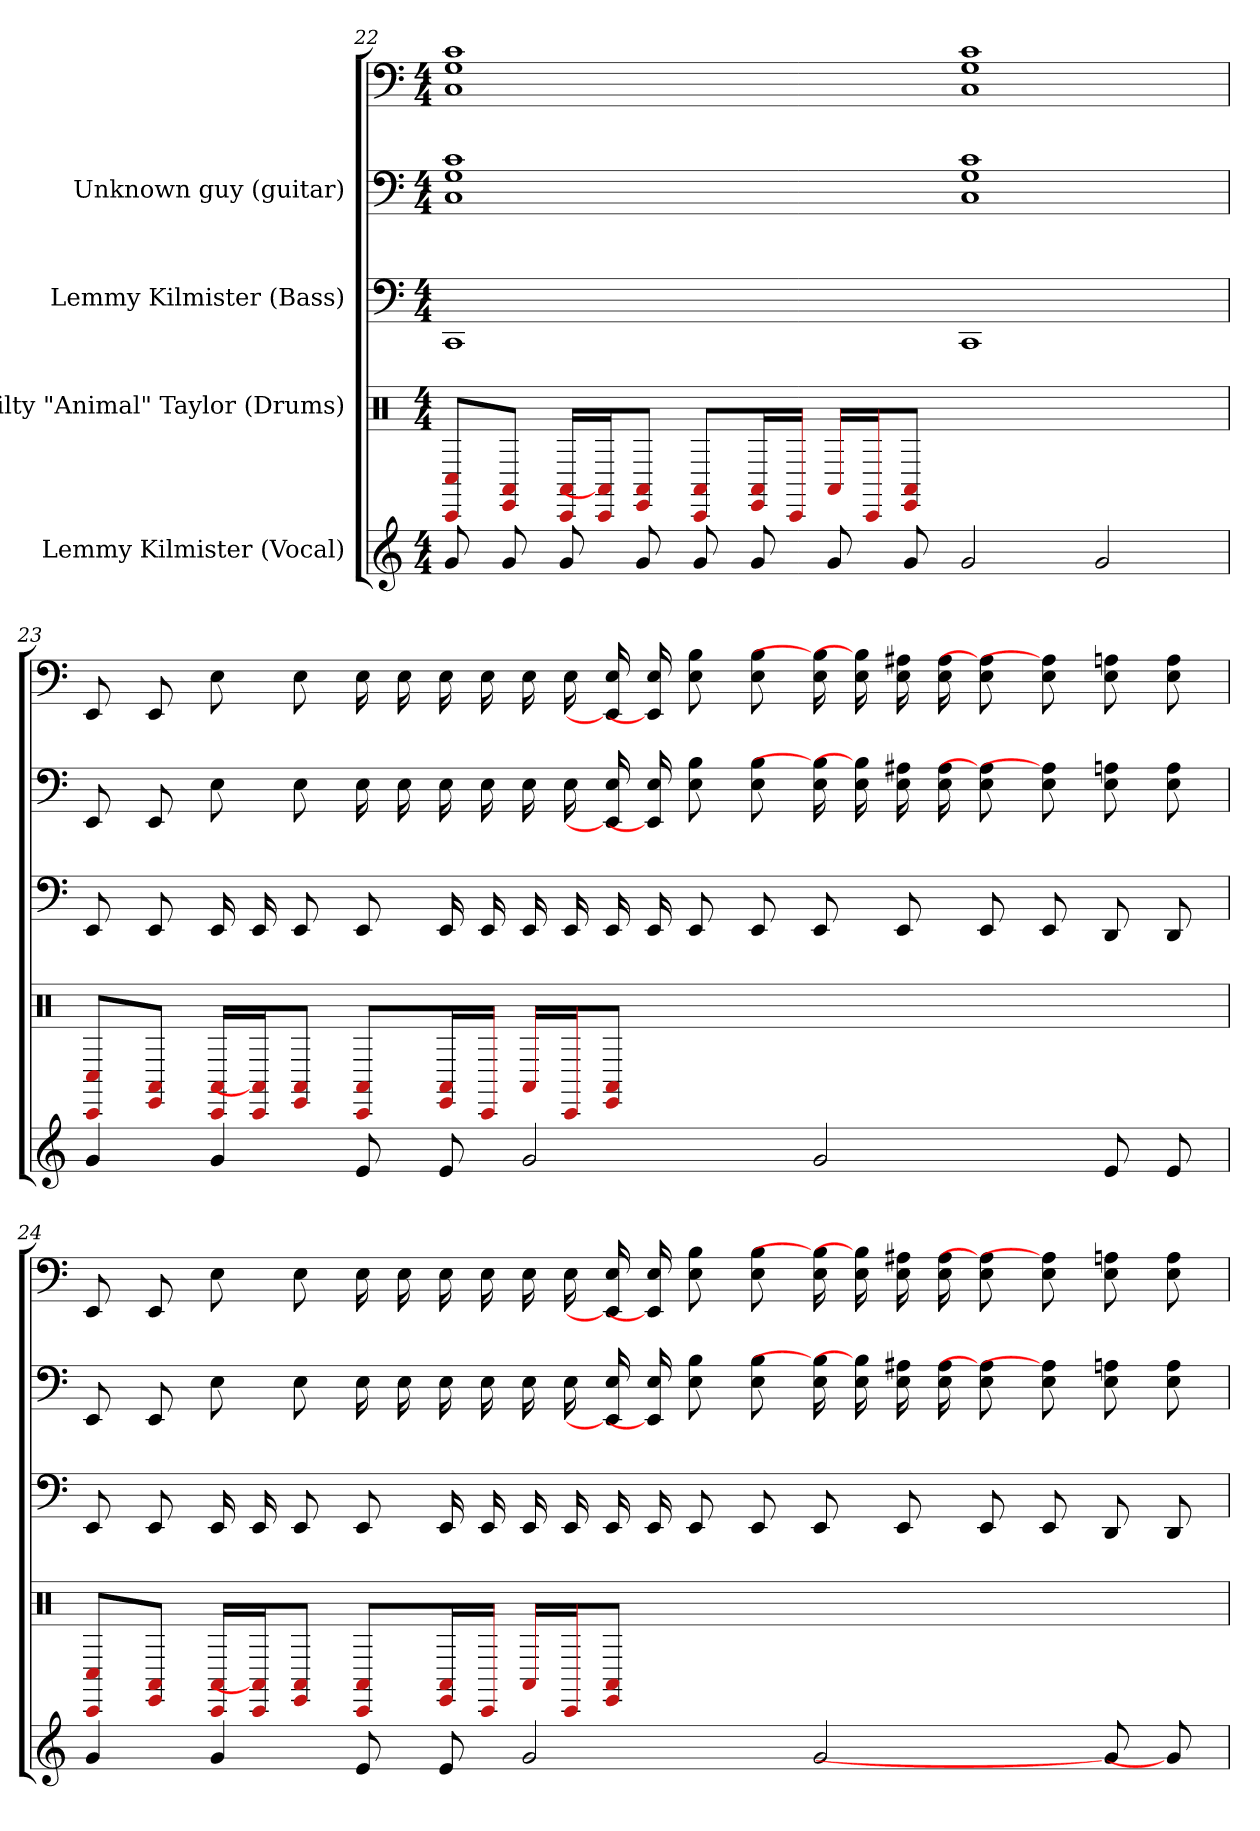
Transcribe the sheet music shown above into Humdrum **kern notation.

**kern	**kern	**kern	**kern	**kern
*part5	*part4	*part3	*part2	*part1
*staff5	*staff4	*staff3	*staff2	*staff1
*I"Lemmy Kilmister (Vocal)	*I"Philty "Animal" Taylor (Drums)	*I"Lemmy Kilmister (Bass)	*I"Unknown guy (guitar)	*I""Fast" Eddie Clarke (Guitar)
*	*clefX	*	*	*
*k[]	*k[]	*k[]	*k[]	*k[]
*M4/4	*M4/4	*M4/4	*M4/4	*M4/4
=22	=22	=22	=22	=22
8g	8C#/ 8CC/L	1CC	1c 1G 1C	1c 1G 1C
8g	8AA#/ 8EE/J	.	.	.
8g	16AA#/ 16CC/LL	.	.	.
.	16AA#]/ 16CC/J	.	.	.
8g	8AA#/ 8EE/J	.	.	.
8g	8AA#/ 8CC/L	.	.	.
8g	16AA#/ 16EE/L	.	.	.
.	16CC/JJ	.	.	.
8g	16AA#/LL	.	.	.
.	16CC/J	.	.	.
8g	8AA#/ 8EE/J	.	.	.
2g	1ryy	1CC	1c 1G 1C	1c 1G 1C
2g	.	.	.	.
=23	=23	=23	=23	=23
4g	8C#/ 8CC/L	8EE	8EE	8EE
.	8AA#/ 8EE/J	8EE	8EE	8EE
4g	16AA#/ 16CC/LL	16EE	8E	8E
.	16AA#]/ 16CC/J	16EE	.	.
.	8AA#/ 8EE/J	8EE	8E	8E
8e	8AA#/ 8CC/L	8EE	16E	16E
.	.	.	16E	16E
8e	16AA#/ 16EE/L	16EE	16E	16E
.	16CC/JJ	16EE	16E	16E
2g	16AA#/LL	16EE	16E	16E
.	16CC/J	16EE	16E	16E
.	8AA#/ 8EE/J	16EE	16E 16EE]	16E 16EE]
.	.	16EE	16E 16EE]	16E 16EE]
.	1ryy	8EE	8B 8E	8B 8E
.	.	8EE	8B 8E	8B 8E
2g	.	8EE	16B] 16E	16B] 16E
.	.	.	16B] 16E	16B] 16E
.	.	8EE	16A# 16E	16A# 16E
.	.	.	16A# 16E	16A# 16E
.	.	8EE	8A#] 8E	8A#] 8E
.	.	8EE	8A#] 8E	8A#] 8E
8e	.	8DD	8A 8E	8A 8E
8e	.	8DD	8A 8E	8A 8E
=24	=24	=24	=24	=24
4g	8C#/ 8CC/L	8EE	8EE	8EE
.	8AA#/ 8EE/J	8EE	8EE	8EE
4g	16AA#/ 16CC/LL	16EE	8E	8E
.	16AA#]/ 16CC/J	16EE	.	.
.	8AA#/ 8EE/J	8EE	8E	8E
8e	8AA#/ 8CC/L	8EE	16E	16E
.	.	.	16E	16E
8e	16AA#/ 16EE/L	16EE	16E	16E
.	16CC/JJ	16EE	16E	16E
2g	16AA#/LL	16EE	16E	16E
.	16CC/J	16EE	16E	16E
.	8AA#/ 8EE/J	16EE	16E 16EE]	16E 16EE]
.	.	16EE	16E 16EE]	16E 16EE]
.	1ryy	8EE	8B 8E	8B 8E
.	.	8EE	8B 8E	8B 8E
2g	.	8EE	16B] 16E	16B] 16E
.	.	.	16B] 16E	16B] 16E
.	.	8EE	16A# 16E	16A# 16E
.	.	.	16A# 16E	16A# 16E
.	.	8EE	8A#] 8E	8A#] 8E
.	.	8EE	8A#] 8E	8A#] 8E
8g]	.	8DD	8A 8E	8A 8E
8g]	.	8DD	8A 8E	8A 8E
=	=	=	=	=
*-	*-	*-	*-	*-
